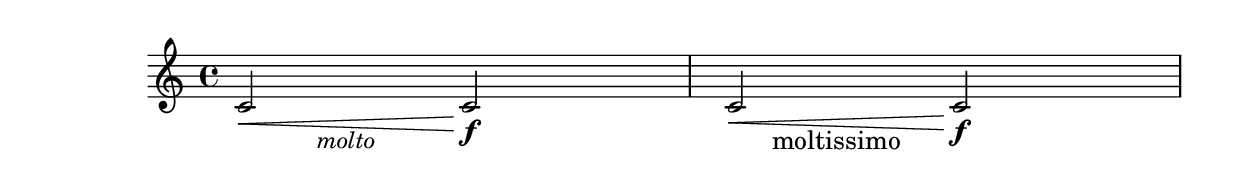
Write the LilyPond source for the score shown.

%% Do not edit this file; it is automatically
%% generated from LSR http://lsr.dsi.unimi.it
%% This file is in the public domain.
\version "2.13.10"

\header {
  lsrtags = "expressive-marks, text"

%% Translation of GIT committish: 45fc8488655f9ea122d1ec6e3328892618bd6971
  texidoces = "
Este ejemplo proporciona una función para tipografiar un regulador con
texto por debajo, como @qq{molto} o @qq{poco}. El ejemplo ilustra
también cómo modificar la manera en que se imprime normalmente un
objeto, utilizando código de Scheme.

"
  doctitlees = "Centrar texto debajo de un regulador"

  texidoc = "
This example provides a function to typeset a hairpin (de)crescendo
with some additional text below it, such as @qq{molto} or @qq{poco}.
The example also illustrates how to modify the way an object is
normally printed, using some Scheme code.

"
  doctitle = "Center text below hairpin dynamics"
} % begin verbatim

hairpinWithCenteredText =
#(define-music-function (parser location text) (markup?)
#{
  \override Voice.Hairpin #'stencil = #(lambda (grob)
    (ly:stencil-aligned-to
     (ly:stencil-combine-at-edge
      (ly:stencil-aligned-to (ly:hairpin::print grob) X CENTER)
      Y DOWN
      (ly:stencil-aligned-to (grob-interpret-markup grob $text) X CENTER))
     X LEFT))
#})

hairpinMolto = \hairpinWithCenteredText \markup { \italic molto }
hairpinMore = \hairpinWithCenteredText \markup { \larger moltissimo }

\layout { ragged-right = ##f }

\relative c' {
  \hairpinMolto
  c2\< c\f
  \hairpinMore
  c2\< c\f
}
